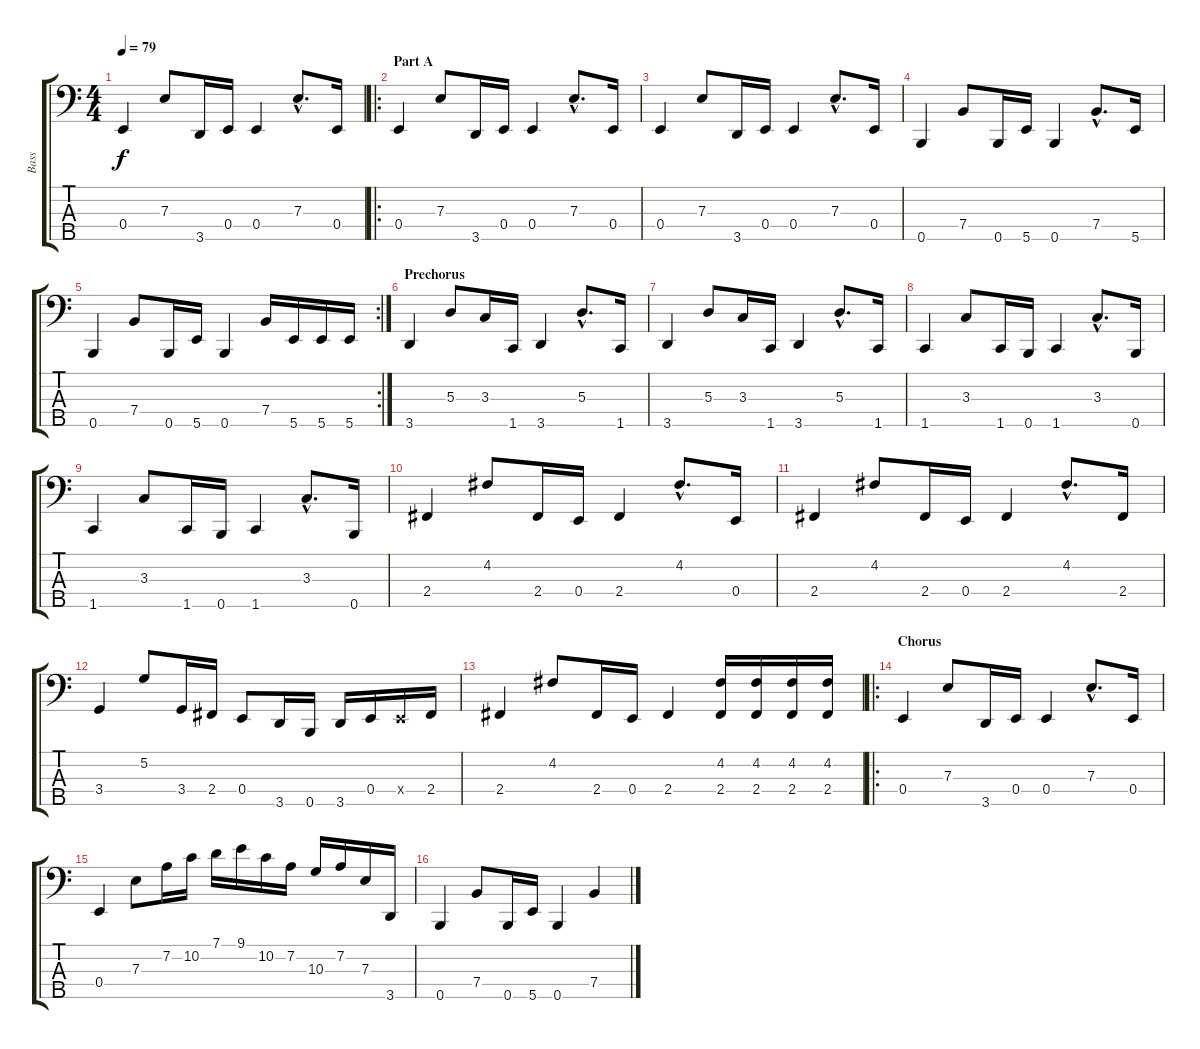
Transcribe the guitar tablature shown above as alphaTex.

\track ("Bass" "Bass") {instrument slapbass1}
\staff {score tabs}
\tuning (G2 D2 A1 E1 B0) {hide}
\ts (4 4)
\tempo 79
\clef f4
\ks c
0.4.4{dy f} 7.3.8 3.5.16 0.4.16 0.4.4 7.3{hac}.8{d} 0.4.16 |
\ro
\section ("" "Part A")
0.4.4 7.3.8 3.5.16 0.4.16 0.4.4 7.3{hac}.8{d} 0.4.16 |
0.4.4 7.3.8 3.5.16 0.4.16 0.4.4 7.3{hac}.8{d} 0.4.16 |
0.5.4 7.4.8 0.5.16 5.5.16 0.5.4 7.4{hac}.8{d} 5.5.16 |
\rc 2
0.5.4 7.4.8 0.5.16 5.5.16 0.5.4 7.4.16 5.5.16 5.5.16 5.5.16 |
\section ("" "Prechorus")
3.5.4 5.3.8 3.3.16 1.5.16 3.5.4 5.3{hac}.8{d} 1.5.16 |
3.5.4 5.3.8 3.3.16 1.5.16 3.5.4 5.3{hac}.8{d} 1.5.16 |
1.5.4 3.3.8 1.5.16 0.5.16 1.5.4 3.3{hac}.8{d} 0.5.16 |
1.5.4 3.3.8 1.5.16 0.5.16 1.5.4 3.3{hac}.8{d} 0.5.16 |
2.4.4 4.2.8 2.4.16 0.4.16 2.4.4 4.2{hac}.8{d} 0.4.16 |
2.4.4 4.2.8 2.4.16 0.4.16 2.4.4 4.2{hac}.8{d} 2.4.16 |
3.4.4 5.2.8 3.4.16 2.4.16 0.4.8 3.5.16 0.5.16 3.5.16 0.4.16 0.4{x}.16 2.4.16 |
2.4.4 4.2.8 2.4.16 0.4.16 2.4.4 (4.2 2.4).16 (4.2 2.4).16 (4.2 2.4).16 (4.2 2.4).16 |
\ro
\section ("" "Chorus")
0.4.4 7.3.8 3.5.16 0.4.16 0.4.4 7.3{hac}.8{d} 0.4.16 |
0.4.4 7.3.8 7.2.16 10.2.16 7.1.16 9.1.16 10.2.16 7.2.16 10.3.16 7.2.16 7.3.16 3.5.16 |
0.5.4 7.4.8 0.5.16 5.5.16 0.5.4 7.4.4
